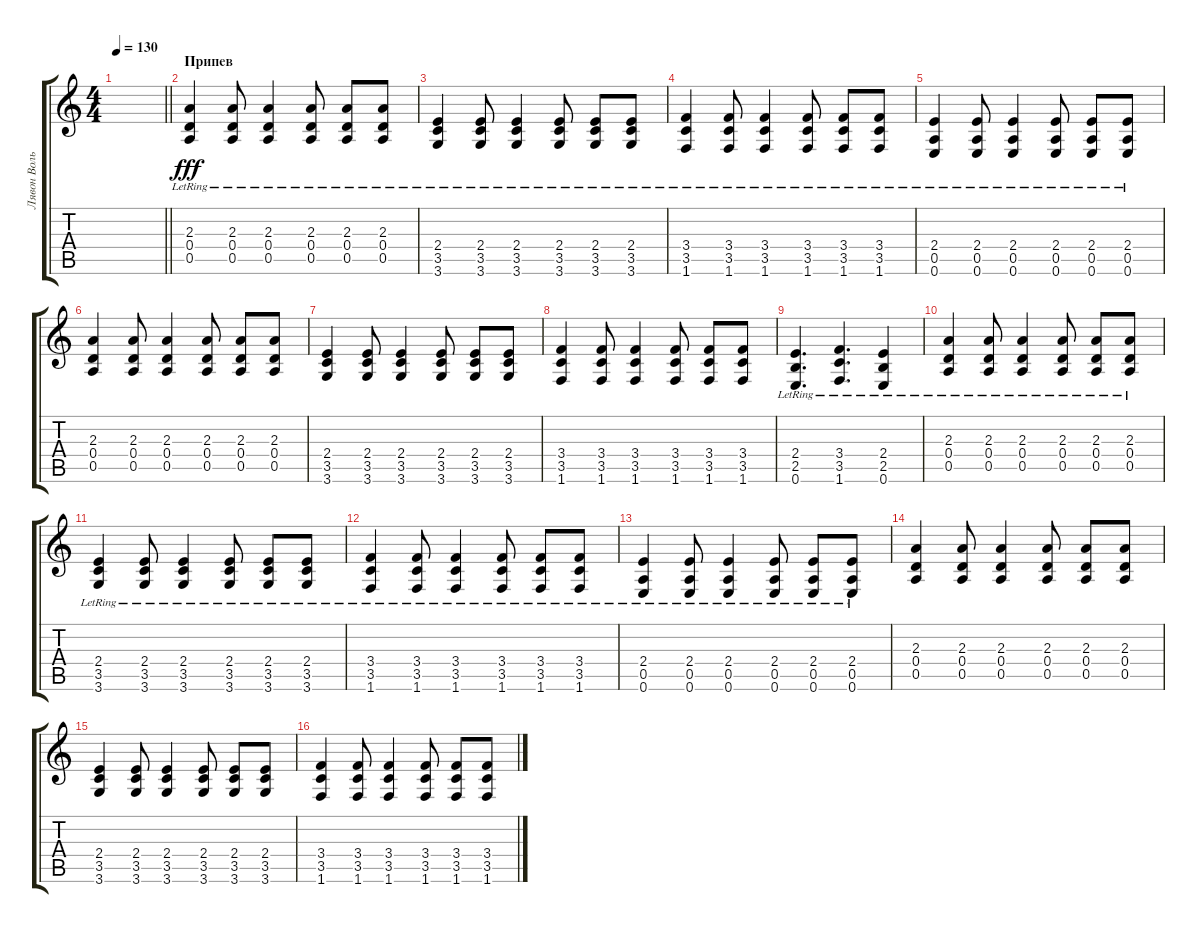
\track ("Лявон Вольскi" "Лявон Воль") {instrument overdrivenguitar}
\staff {score tabs}
\tuning (E4 B3 G3 D3 A2 E2) {hide}
\ts (4 4)
\tempo 130
\clef g2
\barLineRight lightlight
\ks c
|
\section ("" "Припев")
(2.3{lr} 0.4{lr} 0.5{lr}).4{dy fff} (2.3{lr} 0.4{lr} 0.5{lr}).8 (2.3{lr} 0.4{lr} 0.5{lr}).4 (2.3{lr} 0.4{lr} 0.5{lr}).8 (2.3{lr} 0.4{lr} 0.5{lr}).8 (2.3{lr} 0.4{lr} 0.5{lr}).8 |
(2.4{lr} 3.5{lr} 3.6{lr}).4 (2.4{lr} 3.5{lr} 3.6{lr}).8 (2.4{lr} 3.5{lr} 3.6{lr}).4 (2.4{lr} 3.5{lr} 3.6{lr}).8 (2.4{lr} 3.5{lr} 3.6{lr}).8 (2.4{lr} 3.5{lr} 3.6{lr}).8 |
(3.4{lr} 3.5{lr} 1.6{lr}).4 (3.4{lr} 3.5{lr} 1.6{lr}).8 (3.4{lr} 3.5{lr} 1.6{lr}).4 (3.4{lr} 3.5{lr} 1.6{lr}).8 (3.4{lr} 3.5{lr} 1.6{lr}).8 (3.4{lr} 3.5{lr} 1.6{lr}).8 |
(2.4{lr} 0.5{lr} 0.6{lr}).4 (2.4{lr} 0.5{lr} 0.6{lr}).8 (2.4{lr} 0.5{lr} 0.6{lr}).4 (2.4{lr} 0.5{lr} 0.6{lr}).8 (2.4{lr} 0.5{lr} 0.6{lr}).8 (2.4{lr} 0.5{lr} 0.6{lr}).8 |
(2.3 0.4 0.5).4 (2.3 0.4 0.5).8 (2.3 0.4 0.5).4 (2.3 0.4 0.5).8 (2.3 0.4 0.5).8 (2.3 0.4 0.5).8 |
(2.4 3.5 3.6).4 (2.4 3.5 3.6).8 (2.4 3.5 3.6).4 (2.4 3.5 3.6).8 (2.4 3.5 3.6).8 (2.4 3.5 3.6).8 |
(3.4 3.5 1.6).4 (3.4 3.5 1.6).8 (3.4 3.5 1.6).4 (3.4 3.5 1.6).8 (3.4 3.5 1.6).8 (3.4 3.5 1.6).8 |
(2.4{lr} 2.5{lr} 0.6{lr}).4{d} (3.4{lr} 3.5{lr} 1.6{lr}).4{d} (2.4{lr} 2.5{lr} 0.6{lr}).4 |
(2.3{lr} 0.4{lr} 0.5{lr}).4 (2.3{lr} 0.4{lr} 0.5{lr}).8 (2.3{lr} 0.4{lr} 0.5{lr}).4 (2.3{lr} 0.4{lr} 0.5{lr}).8 (2.3{lr} 0.4{lr} 0.5{lr}).8 (2.3{lr} 0.4{lr} 0.5{lr}).8 |
(2.4{lr} 3.5{lr} 3.6{lr}).4 (2.4{lr} 3.5{lr} 3.6{lr}).8 (2.4{lr} 3.5{lr} 3.6{lr}).4 (2.4{lr} 3.5{lr} 3.6{lr}).8 (2.4{lr} 3.5{lr} 3.6{lr}).8 (2.4{lr} 3.5{lr} 3.6{lr}).8 |
(3.4{lr} 3.5{lr} 1.6{lr}).4 (3.4{lr} 3.5{lr} 1.6{lr}).8 (3.4{lr} 3.5{lr} 1.6{lr}).4 (3.4{lr} 3.5{lr} 1.6{lr}).8 (3.4{lr} 3.5{lr} 1.6{lr}).8 (3.4{lr} 3.5{lr} 1.6{lr}).8 |
(2.4{lr} 0.5{lr} 0.6{lr}).4 (2.4{lr} 0.5{lr} 0.6{lr}).8 (2.4{lr} 0.5{lr} 0.6{lr}).4 (2.4{lr} 0.5{lr} 0.6{lr}).8 (2.4{lr} 0.5{lr} 0.6{lr}).8 (2.4{lr} 0.5{lr} 0.6{lr}).8 |
(2.3 0.4 0.5).4 (2.3 0.4 0.5).8 (2.3 0.4 0.5).4 (2.3 0.4 0.5).8 (2.3 0.4 0.5).8 (2.3 0.4 0.5).8 |
(2.4 3.5 3.6).4 (2.4 3.5 3.6).8 (2.4 3.5 3.6).4 (2.4 3.5 3.6).8 (2.4 3.5 3.6).8 (2.4 3.5 3.6).8 |
(3.4 3.5 1.6).4 (3.4 3.5 1.6).8 (3.4 3.5 1.6).4 (3.4 3.5 1.6).8 (3.4 3.5 1.6).8 (3.4 3.5 1.6).8
